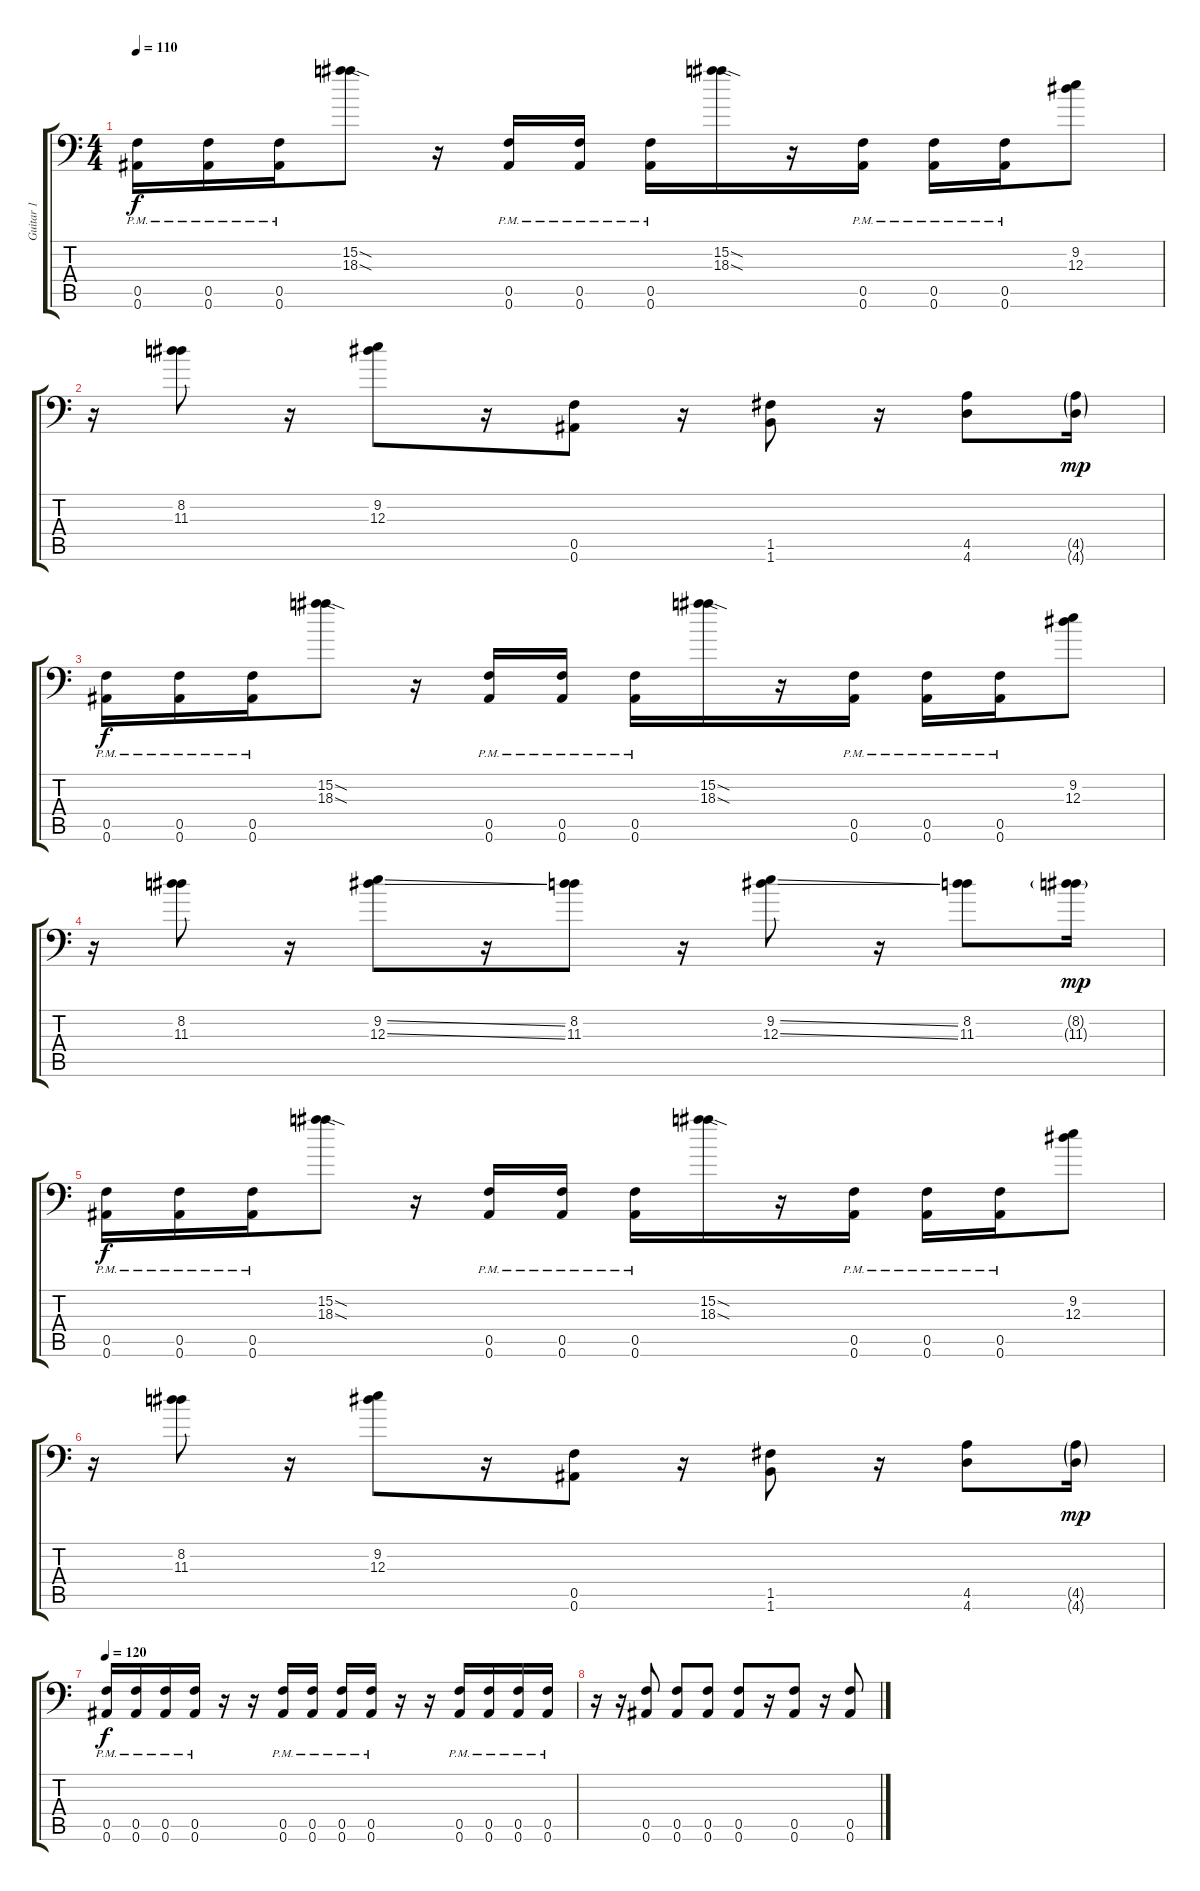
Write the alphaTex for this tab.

\track ("Guitar 1" "Guitar 1") {instrument distortionguitar}
\staff {score tabs}
\tuning (C4 G3 Eb3 Bb2 F2 Bb1) {hide}
\ts (4 4)
\tempo 110
\clef f4
\ks c
(0.5{pm} 0.6{pm}).16{dy f} (0.5{pm} 0.6{pm}).16 (0.5{pm} 0.6{pm}).16 (15.2{sod} 18.3{sod}).8 r.16 (0.5{pm} 0.6{pm}).16 (0.5{pm} 0.6{pm}).16 (0.5{pm} 0.6{pm}).16 (15.2{sod} 18.3{sod}).16 r.16 (0.5{pm} 0.6{pm}).16 (0.5{pm} 0.6{pm}).16 (0.5{pm} 0.6{pm}).16 (9.2 12.3).8 |
r.16 (8.2 11.3).8 r.16 (9.2 12.3).8 r.16 (0.5 0.6).8 r.16 (1.5 1.6).8 r.16 (4.5 4.6).8 (4.5{g} 4.6{g}).16{dy mp} |
(0.5{pm} 0.6{pm}).16{dy f} (0.5{pm} 0.6{pm}).16 (0.5{pm} 0.6{pm}).16 (15.2{sod} 18.3{sod}).8 r.16 (0.5{pm} 0.6{pm}).16 (0.5{pm} 0.6{pm}).16 (0.5{pm} 0.6{pm}).16 (15.2{sod} 18.3{sod}).16 r.16 (0.5{pm} 0.6{pm}).16 (0.5{pm} 0.6{pm}).16 (0.5{pm} 0.6{pm}).16 (9.2 12.3).8 |
r.16 (8.2 11.3).8 r.16 (9.2{ss} 12.3{ss}).8 r.16 (8.2 11.3).8 r.16 (9.2{ss} 12.3{ss}).8 r.16 (8.2 11.3).8 (8.2{g} 11.3{g}).16{dy mp} |
(0.5{pm} 0.6{pm}).16{dy f} (0.5{pm} 0.6{pm}).16 (0.5{pm} 0.6{pm}).16 (15.2{sod} 18.3{sod}).8 r.16 (0.5{pm} 0.6{pm}).16 (0.5{pm} 0.6{pm}).16 (0.5{pm} 0.6{pm}).16 (15.2{sod} 18.3{sod}).16 r.16 (0.5{pm} 0.6{pm}).16 (0.5{pm} 0.6{pm}).16 (0.5{pm} 0.6{pm}).16 (9.2 12.3).8 |
r.16 (8.2 11.3).8 r.16 (9.2 12.3).8 r.16 (0.5 0.6).8 r.16 (1.5 1.6).8 r.16 (4.5 4.6).8 (4.5{g} 4.6{g}).16{dy mp} |
\tempo 120
(0.5{pm} 0.6{pm}).16{dy f} (0.5{pm} 0.6{pm}).16 (0.5{pm} 0.6{pm}).16 (0.5{pm} 0.6{pm}).16 r.16 r.16 (0.5{pm} 0.6{pm}).16 (0.5{pm} 0.6{pm}).16 (0.5{pm} 0.6{pm}).16 (0.5{pm} 0.6{pm}).16 r.16 r.16 (0.5{pm} 0.6{pm}).16 (0.5{pm} 0.6{pm}).16 (0.5{pm} 0.6{pm}).16 (0.5{pm} 0.6{pm}).16 |
r.16 r.16 (0.5 0.6).8 (0.5 0.6).8 (0.5 0.6).8 (0.5 0.6).8 r.16 (0.5 0.6).8 r.16 (0.5 0.6).8
